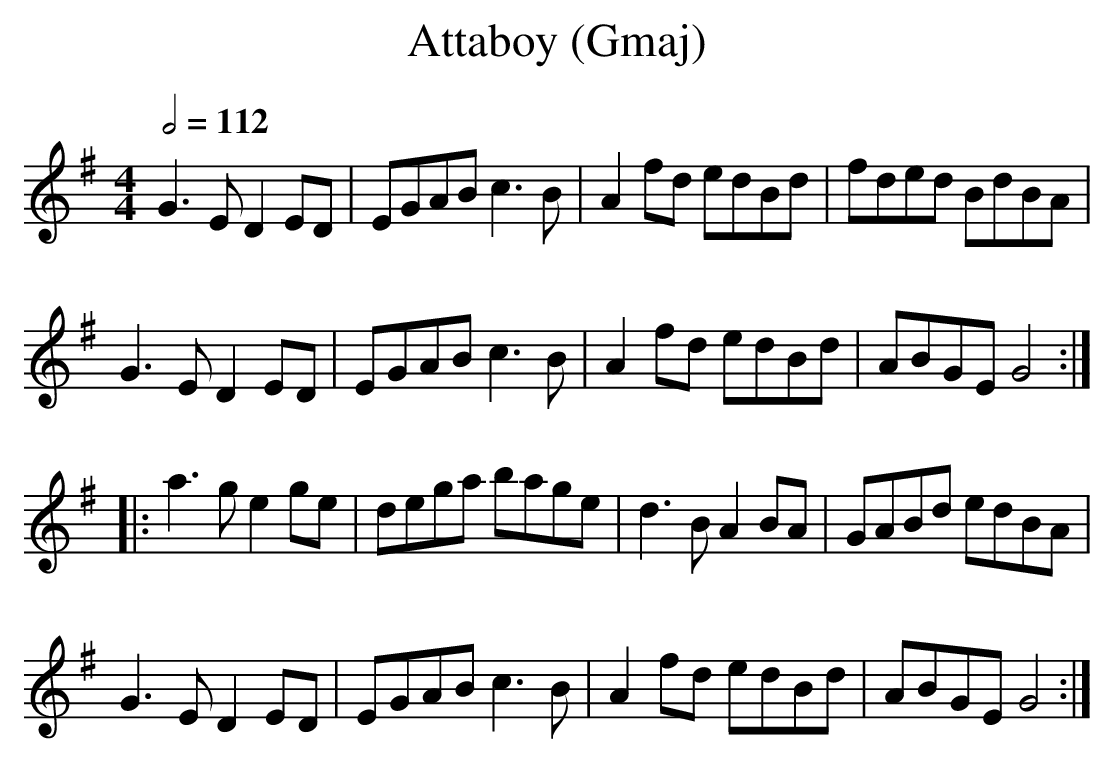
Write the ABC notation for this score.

X:1
T:Attaboy (Gmaj)
Q:1/2=112
M:4/4
L:1/8
K:Gmaj
G3E D2ED|EGAB c3B|A2fd edBd|fded BdBA|
G3E D2ED|EGAB c3B|A2fd edBd|ABGE G4:|
|:a3g e2ge|dega bage|d3B A2BA|GABd edBA|
G3E D2ED|EGAB c3B|A2fd edBd|ABGE G4:|
